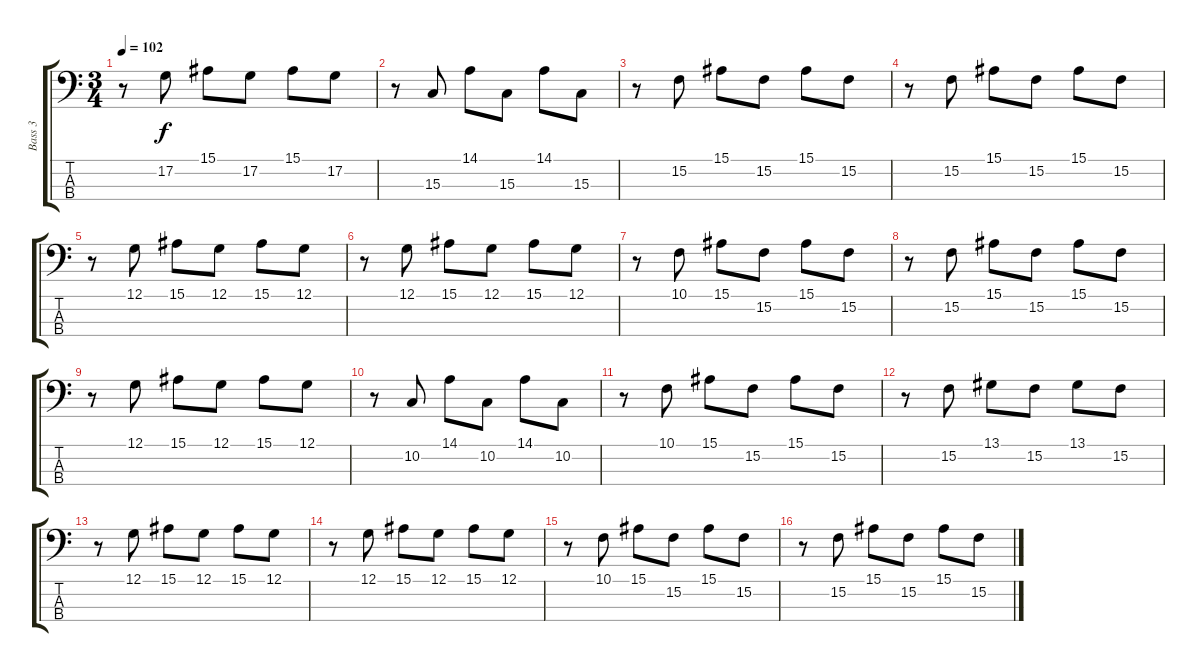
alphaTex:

\track ("Bass 3" "Bass 3") {instrument flute}
\staff {score tabs}
\tuning (G2 D2 A1 E1) {hide}
\ts (3 4)
\tempo 102
\clef f4
\ks c
r.8{dy f} 17.2.8 15.1.8 17.2.8 15.1.8 17.2.8 |
r.8 15.3.8 14.1.8 15.3.8 14.1.8 15.3.8 |
r.8 15.2.8 15.1.8 15.2.8 15.1.8 15.2.8 |
r.8 15.2.8 15.1.8 15.2.8 15.1.8 15.2.8 |
r.8 12.1.8 15.1.8 12.1.8 15.1.8 12.1.8 |
r.8 12.1.8 15.1.8 12.1.8 15.1.8 12.1.8 |
r.8 10.1.8 15.1.8 15.2.8 15.1.8 15.2.8 |
r.8 15.2.8 15.1.8 15.2.8 15.1.8 15.2.8 |
r.8 12.1.8 15.1.8 12.1.8 15.1.8 12.1.8 |
r.8 10.2.8 14.1.8 10.2.8 14.1.8 10.2.8 |
r.8 10.1.8 15.1.8 15.2.8 15.1.8 15.2.8 |
r.8 15.2.8 13.1.8 15.2.8 13.1.8 15.2.8 |
r.8 12.1.8 15.1.8 12.1.8 15.1.8 12.1.8 |
r.8 12.1.8 15.1.8 12.1.8 15.1.8 12.1.8 |
r.8 10.1.8 15.1.8 15.2.8 15.1.8 15.2.8 |
r.8 15.2.8 15.1.8 15.2.8 15.1.8 15.2.8
